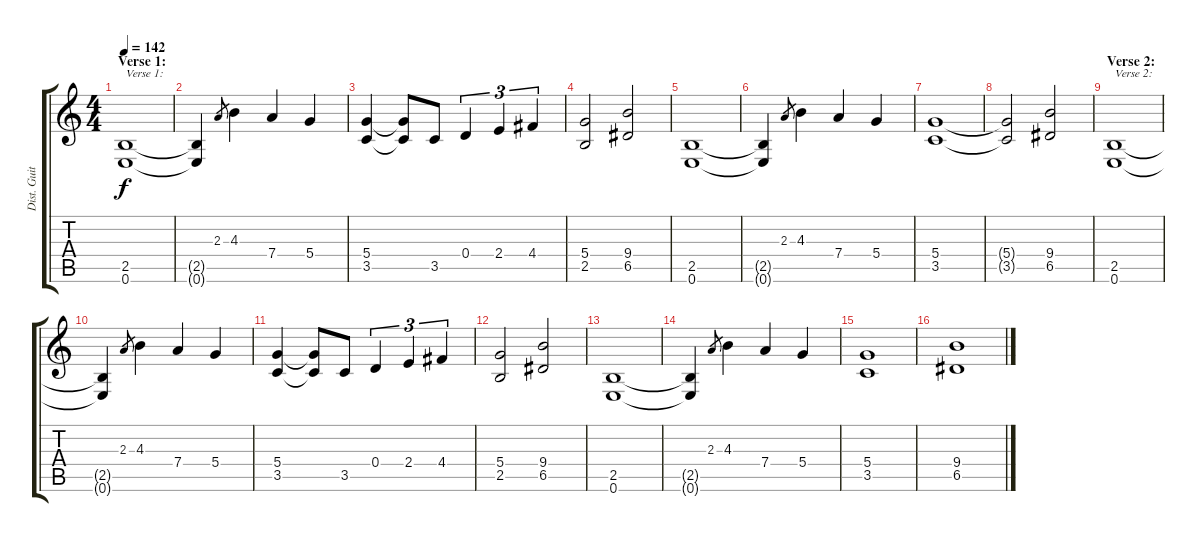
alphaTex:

\track ("Dist. Guitar 2" "Dist. Guit") {instrument distortionguitar}
\staff {score tabs}
\tuning (E4 B3 G3 D3 A2 E2) {hide}
\ts (4 4)
\section ("" "Verse 1:")
\tempo 142
\clef g2
\ks c
(2.5 0.6).1{txt "Verse 1:" dy f} |
(2.5{t} 0.6{t}).4 2.3.8{gr} 4.3.4 7.4.4 5.4.4 |
(5.4 3.5).4 (5.4{t} 3.5{t}).8 3.5.8 0.4.4{tu (3 2)} 2.4.4{tu (3 2)} 4.4.4{tu (3 2)} |
(5.4 2.5).2 (9.4 6.5).2 |
(2.5 0.6).1 |
(2.5{t} 0.6{t}).4 2.3.8{gr} 4.3.4 7.4.4 5.4.4 |
(5.4 3.5).1 |
(5.4{t} 3.5{t}).2 (9.4 6.5).2 |
\section ("" "Verse 2:")
(2.5 0.6).1{txt "Verse 2:"} |
(2.5{t} 0.6{t}).4 2.3.8{gr} 4.3.4 7.4.4 5.4.4 |
(5.4 3.5).4 (5.4{t} 3.5{t}).8 3.5.8 0.4.4{tu (3 2)} 2.4.4{tu (3 2)} 4.4.4{tu (3 2)} |
(5.4 2.5).2 (9.4 6.5).2 |
(2.5 0.6).1 |
(2.5{t} 0.6{t}).4 2.3.8{gr} 4.3.4 7.4.4 5.4.4 |
(5.4 3.5).1 |
(9.4 6.5).1
